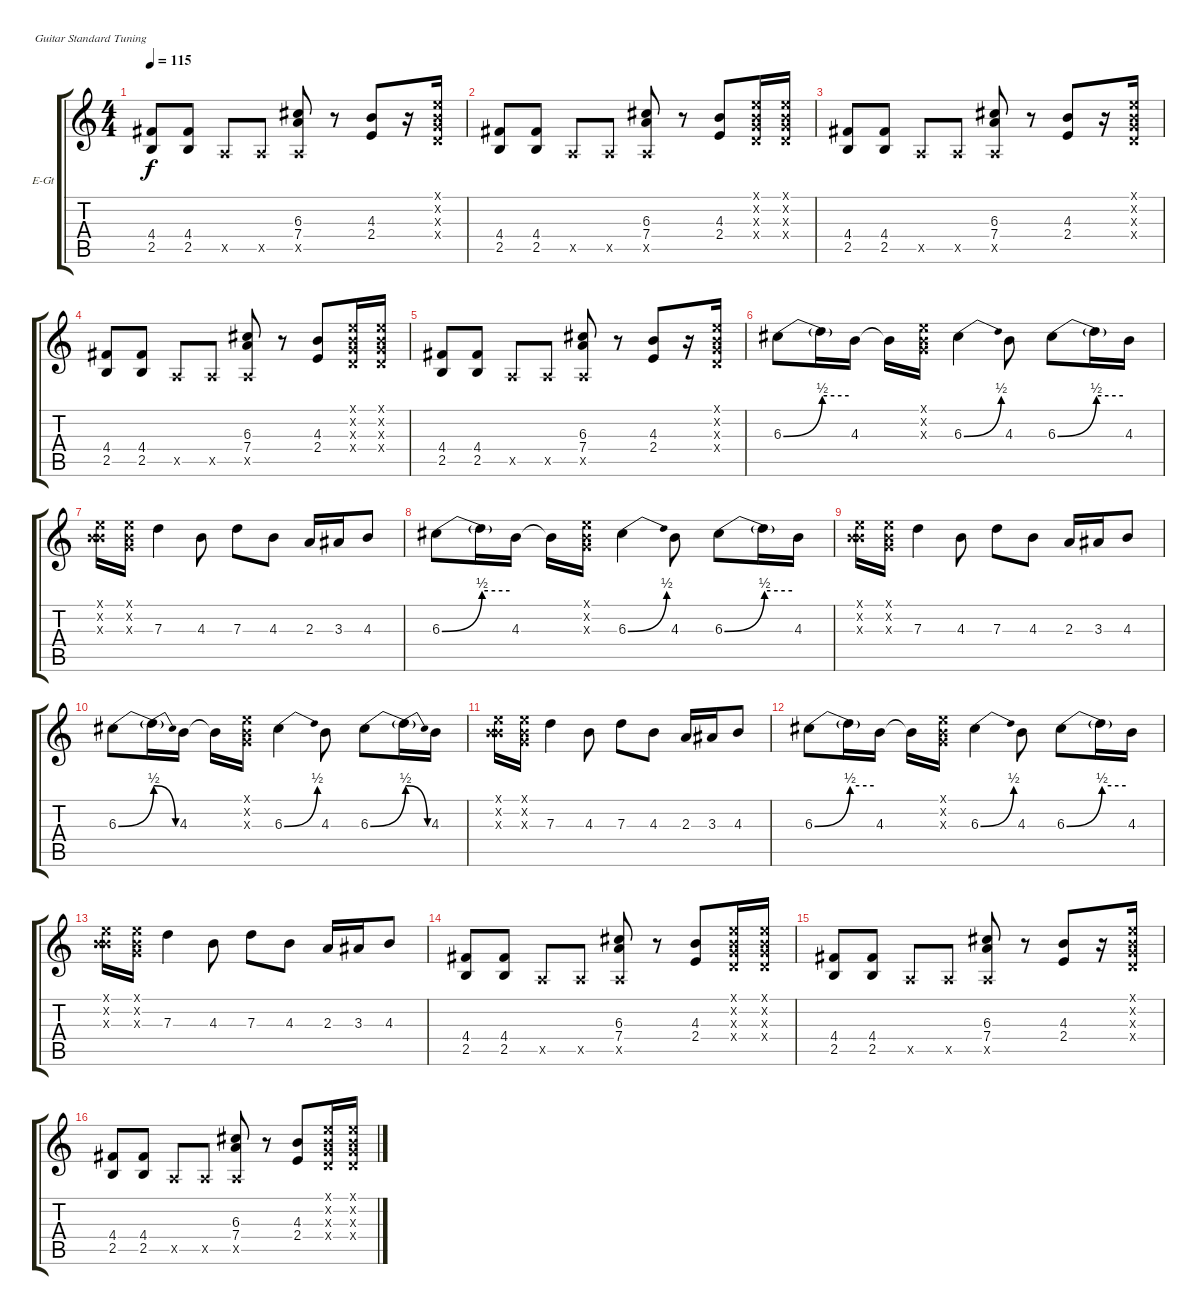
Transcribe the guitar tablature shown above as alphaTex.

\bracketExtendMode groupsimilarinstruments
\firstSystemTrackNameOrientation horizontal
\otherSystemsTrackNameOrientation horizontal
\track ("Ёрш" "E-Gt") {instrument overdrivenguitar}
\staff {score tabs}
\tuning (E4 B3 G3 D3 A2 E2)
\ts (4 4)
\tempo 115
\clef g2
\ks c
(4.4 2.5).8{dy f} (4.4 2.5).8 0.5{x}.8 0.5{x}.8 (6.3 7.4 0.5{x}).8 r.8 (4.3 2.4).8 r.16 (0.1{x} 0.2{x} 0.3{x} 0.4{x}).16 |
(4.4 2.5).8 (4.4 2.5).8 0.5{x}.8 0.5{x}.8 (6.3 7.4 0.5{x}).8 r.8 (4.3 2.4).8 (0.1{x} 0.2{x} 0.3{x} 0.4{x}).16 (0.1{x} 0.2{x} 0.3{x} 0.4{x}).16 |
(4.4 2.5).8 (4.4 2.5).8 0.5{x}.8 0.5{x}.8 (6.3 7.4 0.5{x}).8 r.8 (4.3 2.4).8 r.16 (0.1{x} 0.2{x} 0.3{x} 0.4{x}).16 |
(4.4 2.5).8 (4.4 2.5).8 0.5{x}.8 0.5{x}.8 (6.3 7.4 0.5{x}).8 r.8 (4.3 2.4).8 (0.1{x} 0.2{x} 0.3{x} 0.4{x}).16 (0.1{x} 0.2{x} 0.3{x} 0.4{x}).16 |
(4.4 2.5).8 (4.4 2.5).8 0.5{x}.8 0.5{x}.8 (6.3 7.4 0.5{x}).8 r.8 (4.3 2.4).8 r.16 (0.1{x} 0.2{x} 0.3{x} 0.4{x}).16 |
6.3{be (bend 0 0 60 2)}.8 6.3{be (hold 0 2 60 2) t}.16 4.3.16 4.3{t}.16 (0.1{x} 0.2{x} 0.3{x}).16 6.3{be (bend 0 0 60 2)}.4 4.3.8 6.3{be (bend 0 0 60 2)}.8 6.3{be (hold 0 2 60 2) t}.16 4.3.16 |
(0.1{x} 0.2{x} 4.3{x}).16 (0.1{x} 0.2{x} 0.3{x}).16 7.3.4 4.3.8 7.3.8 4.3.8 2.3.16 3.3.16 4.3.8 |
6.3{be (bend 0 0 60 2)}.8 6.3{be (hold 0 2 60 2) t}.16 4.3.16 4.3{t}.16 (0.1{x} 0.2{x} 0.3{x}).16 6.3{be (bend 0 0 60 2)}.4 4.3.8 6.3{be (bend 0 0 60 2)}.8 6.3{be (hold 0 2 60 2) t}.16 4.3.16 |
(0.1{x} 0.2{x} 4.3{x}).16 (0.1{x} 0.2{x} 0.3{x}).16 7.3.4 4.3.8 7.3.8 4.3.8 2.3.16 3.3.16 4.3.8 |
6.3{be (bend 0 0 60 2)}.8 6.3{be (release 0 2 60 0) t}.16 4.3.16 4.3{t}.16 (0.1{x} 0.2{x} 0.3{x}).16 6.3{be (bend 0 0 60 2)}.4 4.3.8 6.3{be (bend 0 0 60 2)}.8 6.3{be (release 0 2 60 0) t}.16 4.3.16 |
(0.1{x} 0.2{x} 4.3{x}).16 (0.1{x} 0.2{x} 0.3{x}).16 7.3.4 4.3.8 7.3.8 4.3.8 2.3.16 3.3.16 4.3.8 |
6.3{be (bend 0 0 60 2)}.8 6.3{be (hold 0 2 60 2) t}.16 4.3.16 4.3{t}.16 (0.1{x} 0.2{x} 0.3{x}).16 6.3{be (bend 0 0 60 2)}.4 4.3.8 6.3{be (bend 0 0 60 2)}.8 6.3{be (hold 0 2 60 2) t}.16 4.3.16 |
(0.1{x} 0.2{x} 4.3{x}).16 (0.1{x} 0.2{x} 0.3{x}).16 7.3.4 4.3.8 7.3.8 4.3.8 2.3.16 3.3.16 4.3.8 |
(4.4 2.5).8 (4.4 2.5).8 0.5{x}.8 0.5{x}.8 (6.3 7.4 0.5{x}).8 r.8 (4.3 2.4).8 (0.1{x} 0.2{x} 0.3{x} 0.4{x}).16 (0.1{x} 0.2{x} 0.3{x} 0.4{x}).16 |
(4.4 2.5).8 (4.4 2.5).8 0.5{x}.8 0.5{x}.8 (6.3 7.4 0.5{x}).8 r.8 (4.3 2.4).8 r.16 (0.1{x} 0.2{x} 0.3{x} 0.4{x}).16 |
(4.4 2.5).8 (4.4 2.5).8 0.5{x}.8 0.5{x}.8 (6.3 7.4 0.5{x}).8 r.8 (4.3 2.4).8 (0.1{x} 0.2{x} 0.3{x} 0.4{x}).16 (0.1{x} 0.2{x} 0.3{x} 0.4{x}).16
